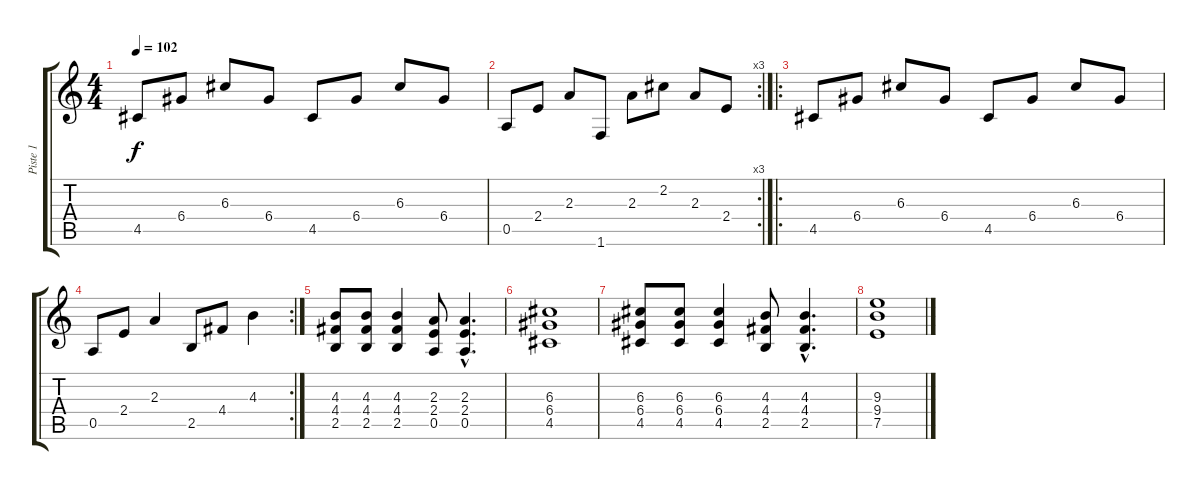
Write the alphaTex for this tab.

\track ("Piste 1" "Piste 1") {instrument electricguitarclean}
\staff {score tabs}
\tuning (E4 B3 G3 D3 A2 E2) {hide}
\ts (4 4)
\tempo 102
\clef g2
\ks c
4.5.8{dy f} 6.4.8 6.3.8 6.4.8 4.5.8 6.4.8 6.3.8 6.4.8 |
\rc 3
0.5.8 2.4.8 2.3.8 1.6.8 2.3.8 2.2.8 2.3.8 2.4.8 |
\ro
4.5.8 6.4.8 6.3.8 6.4.8 4.5.8 6.4.8 6.3.8 6.4.8 |
\rc 2
0.5.8 2.4.8 2.3.4 2.5.8 4.4.8 4.3.4 |
(4.3 4.4 2.5).8 (4.3 4.4 2.5).8 (4.3 4.4 2.5).4 (2.3 2.4 0.5).8 (2.3{hac} 2.4{hac} 0.5{hac}).4{d} |
(6.3 6.4 4.5).1 |
(6.3 6.4 4.5).8 (6.3 6.4 4.5).8 (6.3 6.4 4.5).4 (4.3 4.4 2.5).8 (4.3{hac} 4.4{hac} 2.5{hac}).4{d} |
(9.3 9.4 7.5).1
